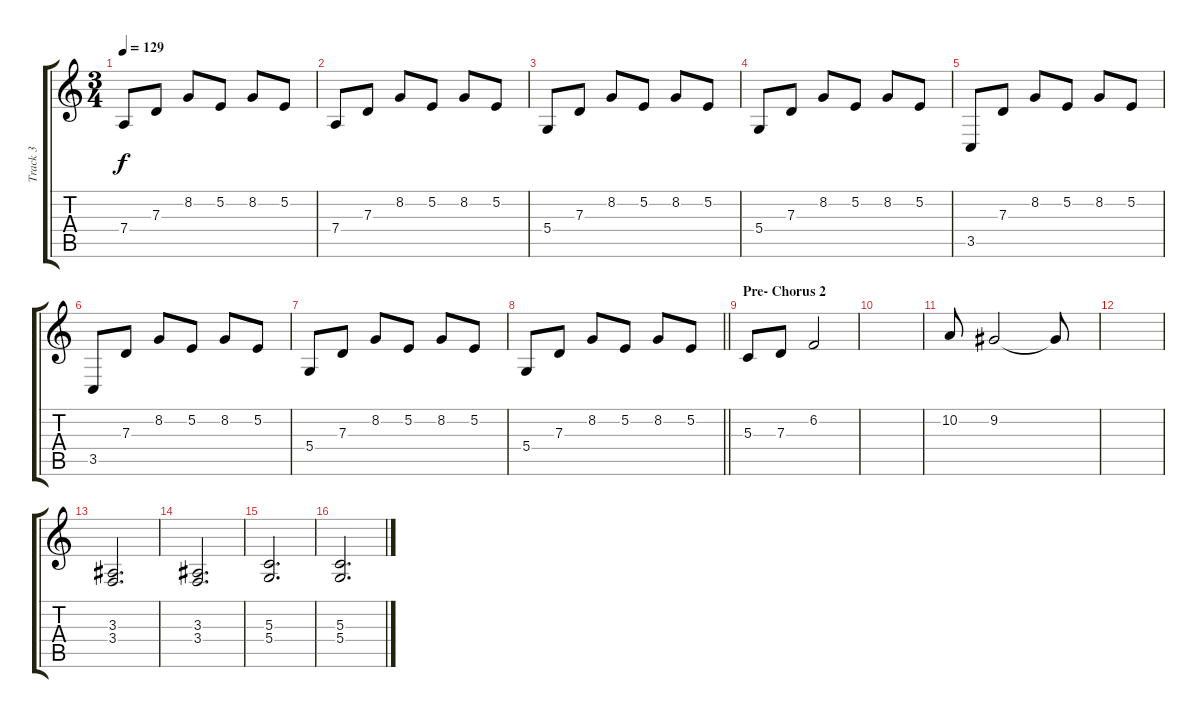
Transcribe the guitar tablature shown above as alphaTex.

\track ("Track 3" "Track 3") {instrument viola}
\staff {score tabs}
\tuning (E4 B3 G3 D3 A2 E2) {hide}
\ts (3 4)
\tempo 129
\clef g2
\ks c
7.4.8{dy f volume 5} 7.3.8 8.2.8 5.2.8 8.2.8 5.2.8 |
7.4.8 7.3.8 8.2.8 5.2.8 8.2.8 5.2.8 |
5.4.8 7.3.8 8.2.8 5.2.8 8.2.8 5.2.8 |
5.4.8 7.3.8 8.2.8 5.2.8 8.2.8 5.2.8 |
3.5.8 7.3.8 8.2.8 5.2.8 8.2.8 5.2.8 |
3.5.8 7.3.8 8.2.8 5.2.8 8.2.8 5.2.8 |
5.4.8 7.3.8 8.2.8 5.2.8 8.2.8 5.2.8 |
\barLineRight lightlight
5.4.8 7.3.8 8.2.8 5.2.8 8.2.8 5.2.8 |
\section ("" "Pre- Chorus 2")
5.3.8{volume 13} 7.3.8 6.2.2 |
|
10.2.8 9.2.2 9.2{t}.8 |
|
(3.3 3.4).2{d} |
(3.3 3.4).2{d} |
(5.3 5.4).2{d} |
(5.3 5.4).2{d}
